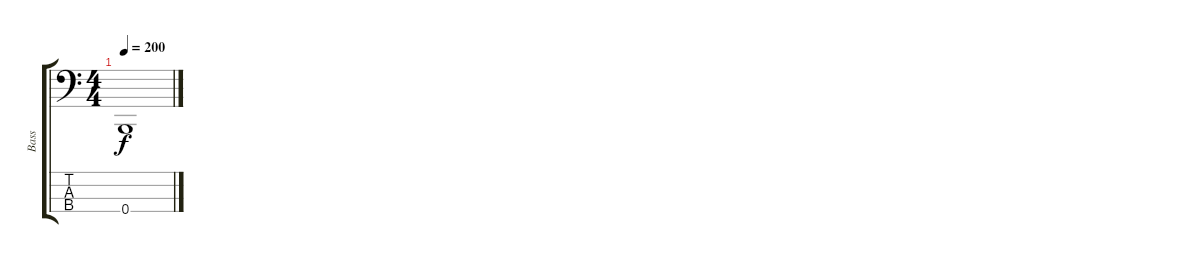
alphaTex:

\track ("Bass" "Bass") {instrument electricbassfinger}
\staff {score tabs}
\tuning (D2 A1 E1 B0) {hide}
\ts (4 4)
\tempo 200
\clef f4
\ks c
0.4{t}.1{dy f}
